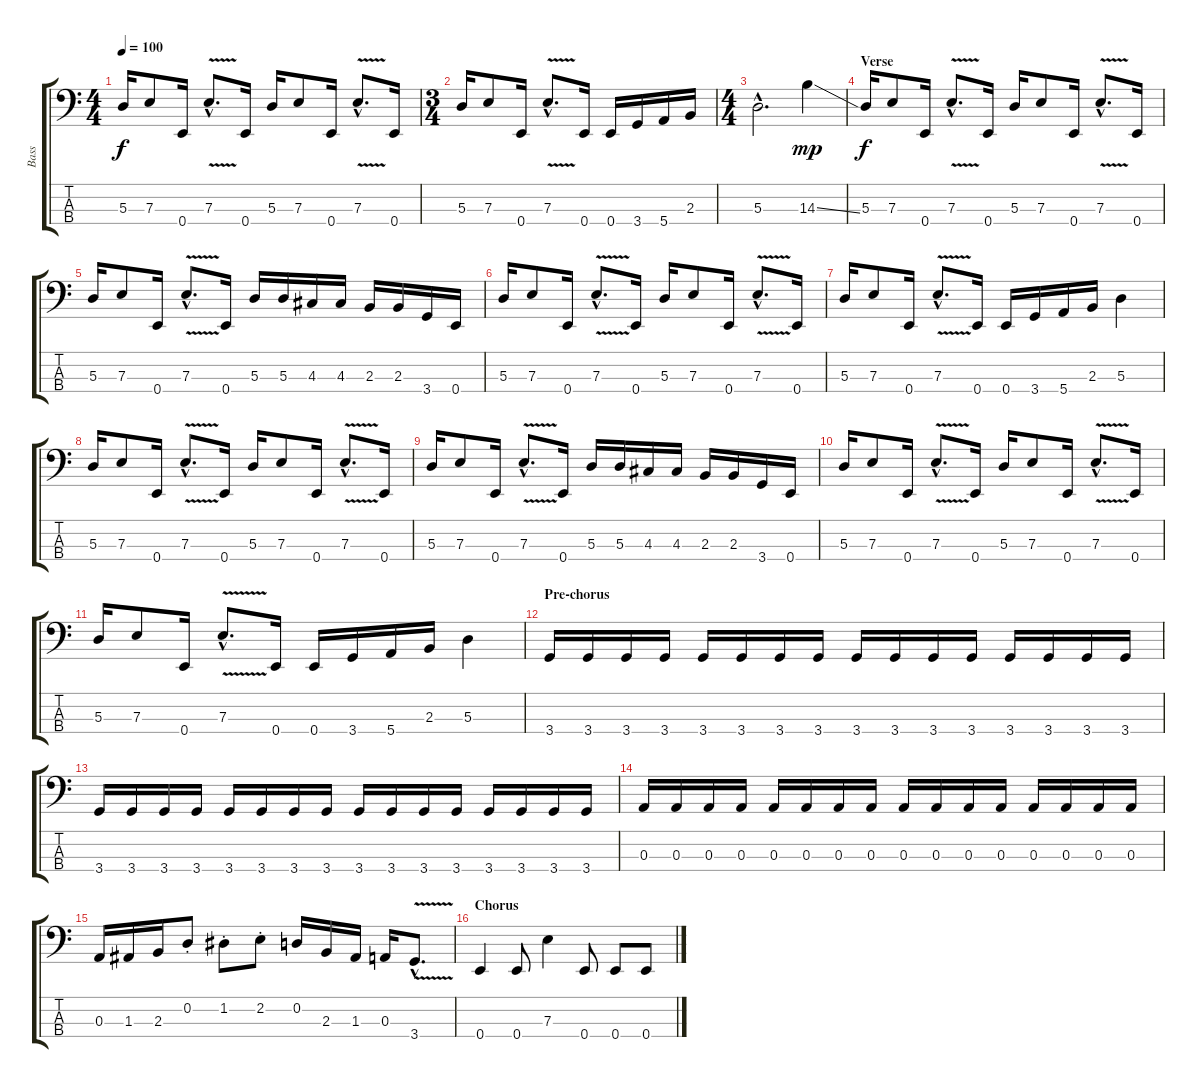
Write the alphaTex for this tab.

\track ("Bass" "Bass") {instrument electricbassfinger}
\staff {score tabs}
\tuning (G2 D2 A1 E1) {hide}
\ts (4 4)
\tempo 100
\clef f4
\ks c
5.3.16{dy f} 7.3.8 0.4.16 7.3{v hac}.8{d} 0.4.16 5.3.16 7.3.8 0.4.16 7.3{v hac}.8{d} 0.4.16 |
\ts (3 4)
5.3.16 7.3.8 0.4.16 7.3{v hac}.8{d} 0.4.16 0.4.16 3.4.16 5.4.16 2.3.16 |
\ts (4 4)
5.3{hac}.2{d} 14.3{ss}.4{dy mp} |
\section ("" "Verse")
5.3.16{dy f} 7.3.8 0.4.16 7.3{v hac}.8{d} 0.4.16 5.3.16 7.3.8 0.4.16 7.3{v hac}.8{d} 0.4.16 |
5.3.16 7.3.8 0.4.16 7.3{v hac}.8{d} 0.4.16 5.3.16 5.3.16 4.3.16 4.3.16 2.3.16 2.3.16 3.4.16 0.4.16 |
5.3.16 7.3.8 0.4.16 7.3{v hac}.8{d} 0.4.16 5.3.16 7.3.8 0.4.16 7.3{v hac}.8{d} 0.4.16 |
5.3.16 7.3.8 0.4.16 7.3{v hac}.8{d} 0.4.16 0.4.16 3.4.16 5.4.16 2.3.16 5.3.4 |
5.3.16 7.3.8 0.4.16 7.3{v hac}.8{d} 0.4.16 5.3.16 7.3.8 0.4.16 7.3{v hac}.8{d} 0.4.16 |
5.3.16 7.3.8 0.4.16 7.3{v hac}.8{d} 0.4.16 5.3.16 5.3.16 4.3.16 4.3.16 2.3.16 2.3.16 3.4.16 0.4.16 |
5.3.16 7.3.8 0.4.16 7.3{v hac}.8{d} 0.4.16 5.3.16 7.3.8 0.4.16 7.3{v hac}.8{d} 0.4.16 |
5.3.16 7.3.8 0.4.16 7.3{v hac}.8{d} 0.4.16 0.4.16 3.4.16 5.4.16 2.3.16 5.3.4 |
\section ("" "Pre-chorus")
3.4.16 3.4.16 3.4.16 3.4.16 3.4.16 3.4.16 3.4.16 3.4.16 3.4.16 3.4.16 3.4.16 3.4.16 3.4.16 3.4.16 3.4.16 3.4.16 |
3.4.16 3.4.16 3.4.16 3.4.16 3.4.16 3.4.16 3.4.16 3.4.16 3.4.16 3.4.16 3.4.16 3.4.16 3.4.16 3.4.16 3.4.16 3.4.16 |
0.3.16 0.3.16 0.3.16 0.3.16 0.3.16 0.3.16 0.3.16 0.3.16 0.3.16 0.3.16 0.3.16 0.3.16 0.3.16 0.3.16 0.3.16 0.3.16 |
0.3.16 1.3.16 2.3.16 0.2{st}.8 1.2{st}.8 2.2{st}.8 0.2.16 2.3.16 1.3.16 0.3.16 3.4{v hac}.8{d} |
\section ("" "Chorus")
0.4.4 0.4.8 7.3.4 0.4.8 0.4.8 0.4.8
